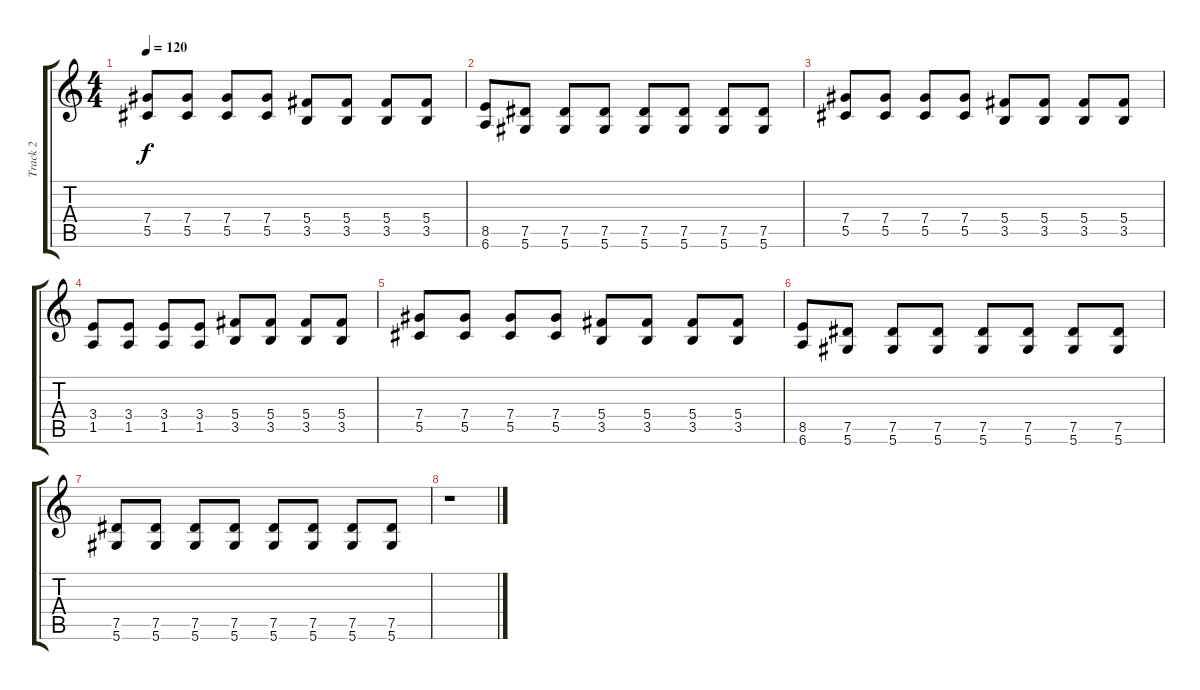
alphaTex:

\track ("Track 2" "Track 2") {instrument distortionguitar}
\staff {score tabs}
\tuning (Eb4 Bb3 Gb3 Db3 Ab2 Eb2) {hide}
\ts (4 4)
\tempo 120
\clef g2
\ks c
(7.4 5.5).8{dy f} (7.4 5.5).8 (7.4 5.5).8 (7.4 5.5).8 (5.4 3.5).8 (5.4 3.5).8 (5.4 3.5).8 (5.4 3.5).8 |
(8.5 6.6).8 (7.5 5.6).8 (7.5 5.6).8 (7.5 5.6).8 (7.5 5.6).8 (7.5 5.6).8 (7.5 5.6).8 (7.5 5.6).8 |
(7.4 5.5).8 (7.4 5.5).8 (7.4 5.5).8 (7.4 5.5).8 (5.4 3.5).8 (5.4 3.5).8 (5.4 3.5).8 (5.4 3.5).8 |
(3.4 1.5).8 (3.4 1.5).8 (3.4 1.5).8 (3.4 1.5).8 (5.4 3.5).8 (5.4 3.5).8 (5.4 3.5).8 (5.4 3.5).8 |
(7.4 5.5).8 (7.4 5.5).8 (7.4 5.5).8 (7.4 5.5).8 (5.4 3.5).8 (5.4 3.5).8 (5.4 3.5).8 (5.4 3.5).8 |
(8.5 6.6).8 (7.5 5.6).8 (7.5 5.6).8 (7.5 5.6).8 (7.5 5.6).8 (7.5 5.6).8 (7.5 5.6).8 (7.5 5.6).8 |
(7.5 5.6).8 (7.5 5.6).8 (7.5 5.6).8 (7.5 5.6).8 (7.5 5.6).8 (7.5 5.6).8 (7.5 5.6).8 (7.5 5.6).8 |
r.1
